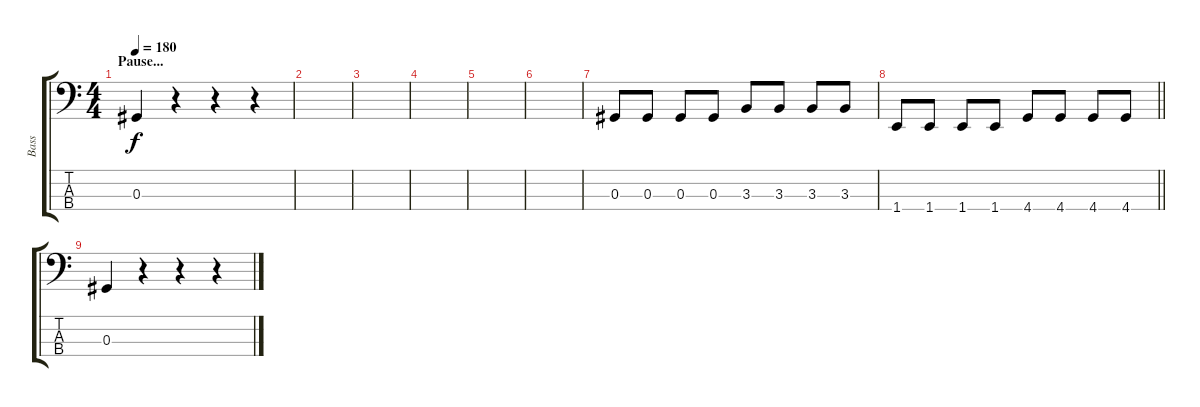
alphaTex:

\track ("Bass" "Bass") {instrument electricbasspick}
\staff {score tabs}
\tuning (Gb2 Db2 Ab1 Eb1) {hide}
\ts (4 4)
\section ("" "Pause...")
\tempo 180
\clef f4
\ks c
0.3.4{dy f} r.4 r.4 r.4 |
|
|
|
|
|
0.3.8 0.3.8 0.3.8 0.3.8 3.3.8 3.3.8 3.3.8 3.3.8 |
\barLineRight lightlight
1.4.8 1.4.8 1.4.8 1.4.8 4.4.8 4.4.8 4.4.8 4.4.8 |
0.3.4 r.4 r.4 r.4
